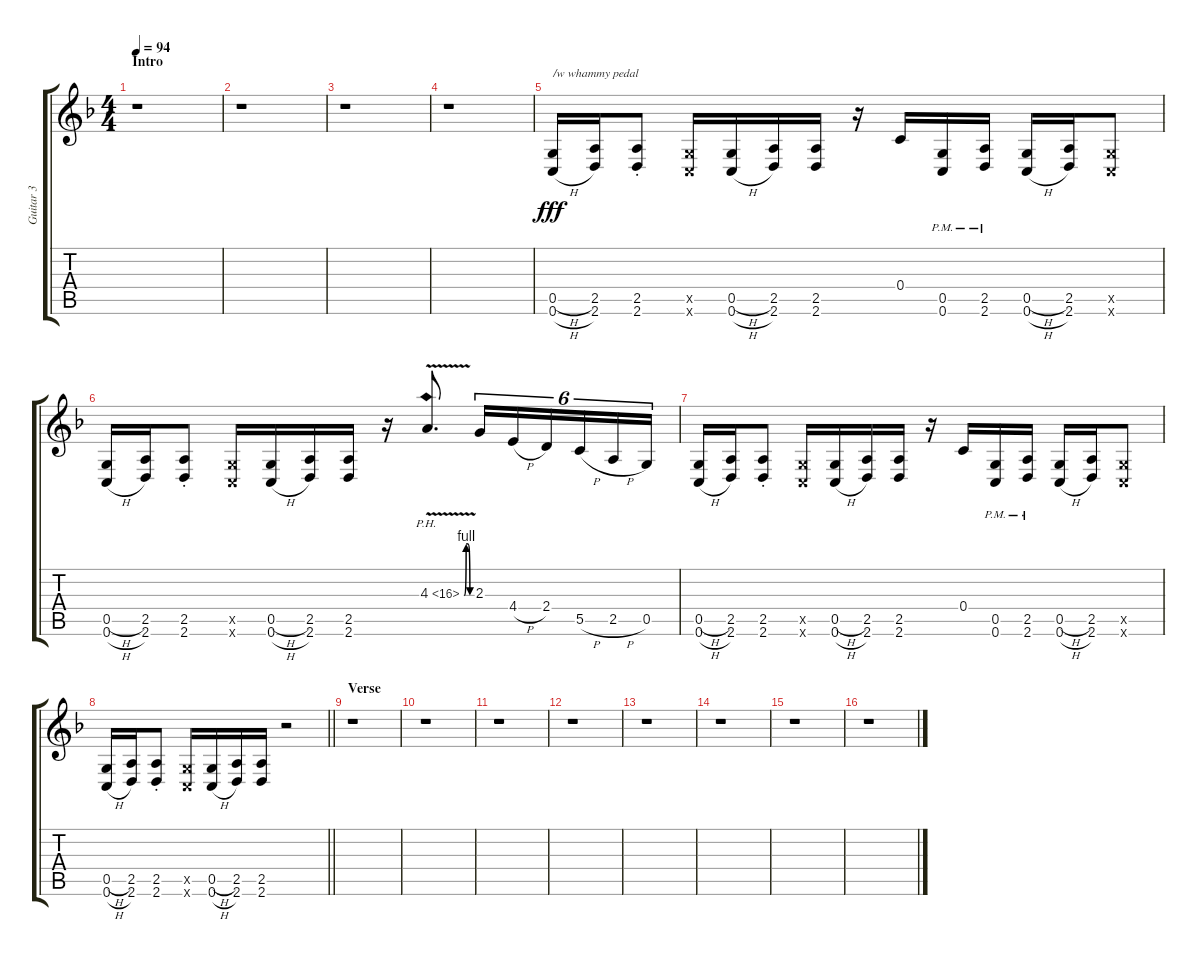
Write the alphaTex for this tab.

\track ("Guitar 3" "Guitar 3") {instrument distortionguitar}
\staff {score tabs}
\tuning (D4 A3 F3 C3 G2 C2) {hide}
\ts (4 4)
\section ("" "Intro")
\tempo 94
\clef g2
\ks f
r.1{dy fff instrument distortionguitar} |
r.1 |
r.1 |
r.1 |
(0.5{h} 0.6{h}).16{txt "/w whammy pedal"} (2.5 2.6).16 (2.5{st} 2.6{st}).8 (0.5{x} 0.6{x}).16 (0.5{h} 0.6{h}).16{volume 0} (2.5 2.6).16 (2.5 2.6).16{volume 13} r.16 0.4.16{volume 0} (0.5{pm} 0.6{pm}).16{volume 13} (2.5{pm} 2.6{pm}).16 (0.5{h} 0.6{h}).16 (2.5 2.6).16 (0.5{x} 0.6{x}).8 |
(0.5{h} 0.6{h}).16 (2.5 2.6).16 (2.5{st} 2.6{st}).8 (0.5{x} 0.6{x}).16 (0.5{h} 0.6{h}).16{volume 0} (2.5 2.6).16 (2.5 2.6).16{volume 13} r.16 4.3{be (custom 0 0 15 4 30 4 45 0 60 0) ph 12 v}.8{d} 2.3.16{tu (6 4)} 4.4{h}.16{tu (6 4)} 2.4.16{tu (6 4)} 5.5{h}.16{tu (6 4)} 2.5{h}.16{tu (6 4)} 0.5.16{tu (6 4)} |
(0.5{h} 0.6{h}).16 (2.5 2.6).16 (2.5{st} 2.6{st}).8 (0.5{x} 0.6{x}).16 (0.5{h} 0.6{h}).16{volume 0} (2.5 2.6).16 (2.5 2.6).16{volume 13} r.16 0.4.16{volume 0} (0.5{pm} 0.6{pm}).16{volume 13} (2.5{pm} 2.6{pm}).16 (0.5{h} 0.6{h}).16 (2.5 2.6).16 (0.5{x} 0.6{x}).8 |
\barLineRight lightlight
(0.5{h} 0.6{h}).16 (2.5 2.6).16 (2.5{st} 2.6{st}).8 (0.5{x} 0.6{x}).16 (0.5{h} 0.6{h}).16{volume 0} (2.5 2.6).16 (2.5 2.6).16{volume 13} r.2 |
\section ("" "Verse")
r.1 |
r.1 |
r.1 |
r.1 |
r.1 |
r.1 |
r.1 |
r.1
